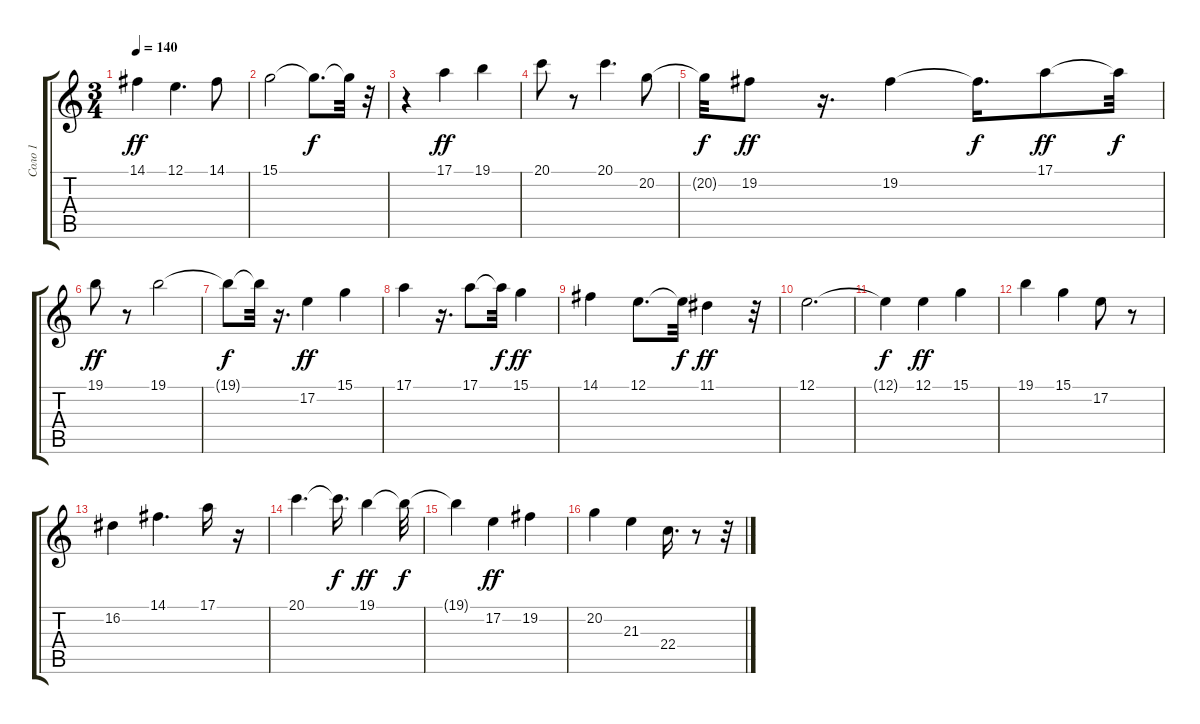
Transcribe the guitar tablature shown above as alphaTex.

\track ("Соло 1" "Соло 1") {instrument musicbox}
\staff {score tabs}
\tuning (E4 B3 G3 D3 A2 E2) {hide}
\ts (3 4)
\tempo 140
\clef g2
\ks c
14.1.4{dy ff} 12.1.4{d} 14.1.8 |
15.1.2 15.1{t}.8{d dy f} 15.1{t}.32 r.32 |
r.4 17.1.4{dy ff} 19.1.4 |
20.1.8 r.8 20.1.4{d} 20.2.8 |
20.2{t}.32{dy f} 19.2.8{dy ff} r.16{d} 19.2.4 19.2{t}.16{d dy f} 17.1.8{dy ff} 17.1{t}.32{dy f} |
19.1.8{dy ff} r.8 19.1.2 |
19.1{t}.8{dy f} 19.1{t}.32 r.16{d} 17.2.4{dy ff} 15.1.4 |
17.1.4 r.16{d} 17.1.8 17.1{t}.32{dy f} 15.1.4{dy ff} |
14.1.4 12.1.8{d} 12.1{t}.32{dy f} 11.1.4{dy ff} r.32 |
12.1.2{d} |
12.1{t}.4{dy f} 12.1.4{dy ff} 15.1.4 |
19.1.4 15.1.4 17.2.8 r.8 |
16.2.4 14.1.4{d} 17.1.16 r.16 |
20.1.4{d} 20.1{t}.16{d dy f} 19.1.4{dy ff} 19.1{t}.32{dy f} |
19.1{t}.4 17.2.4{dy ff} 19.2.4 |
20.2.4 21.3.4 22.4.16{d} r.8 r.32
